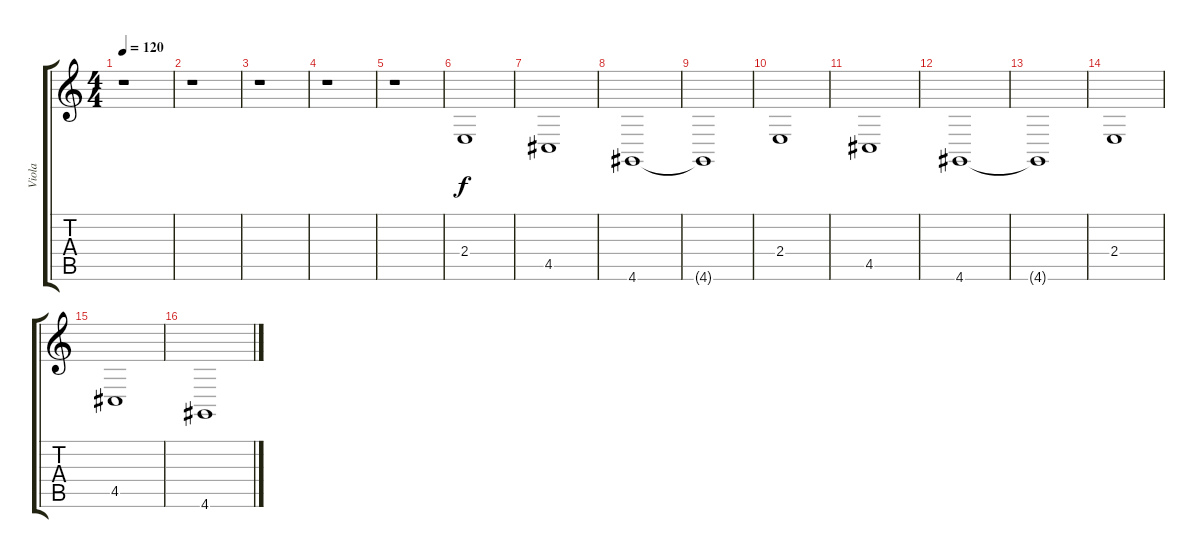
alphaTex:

\track ("Viola" "Viola") {instrument viola}
\staff {score tabs}
\tuning (E4 B3 G3 D3 A2 E2) {hide}
\ts (4 4)
\tempo 120
\clef g2
\ks c
r.1{dy f} |
r.1 |
r.1 |
r.1 |
r.1 |
2.4.1 |
4.5.1 |
4.6.1 |
4.6{t}.1 |
2.4.1 |
4.5.1 |
4.6.1 |
4.6{t}.1 |
2.4.1 |
4.5.1 |
4.6.1
